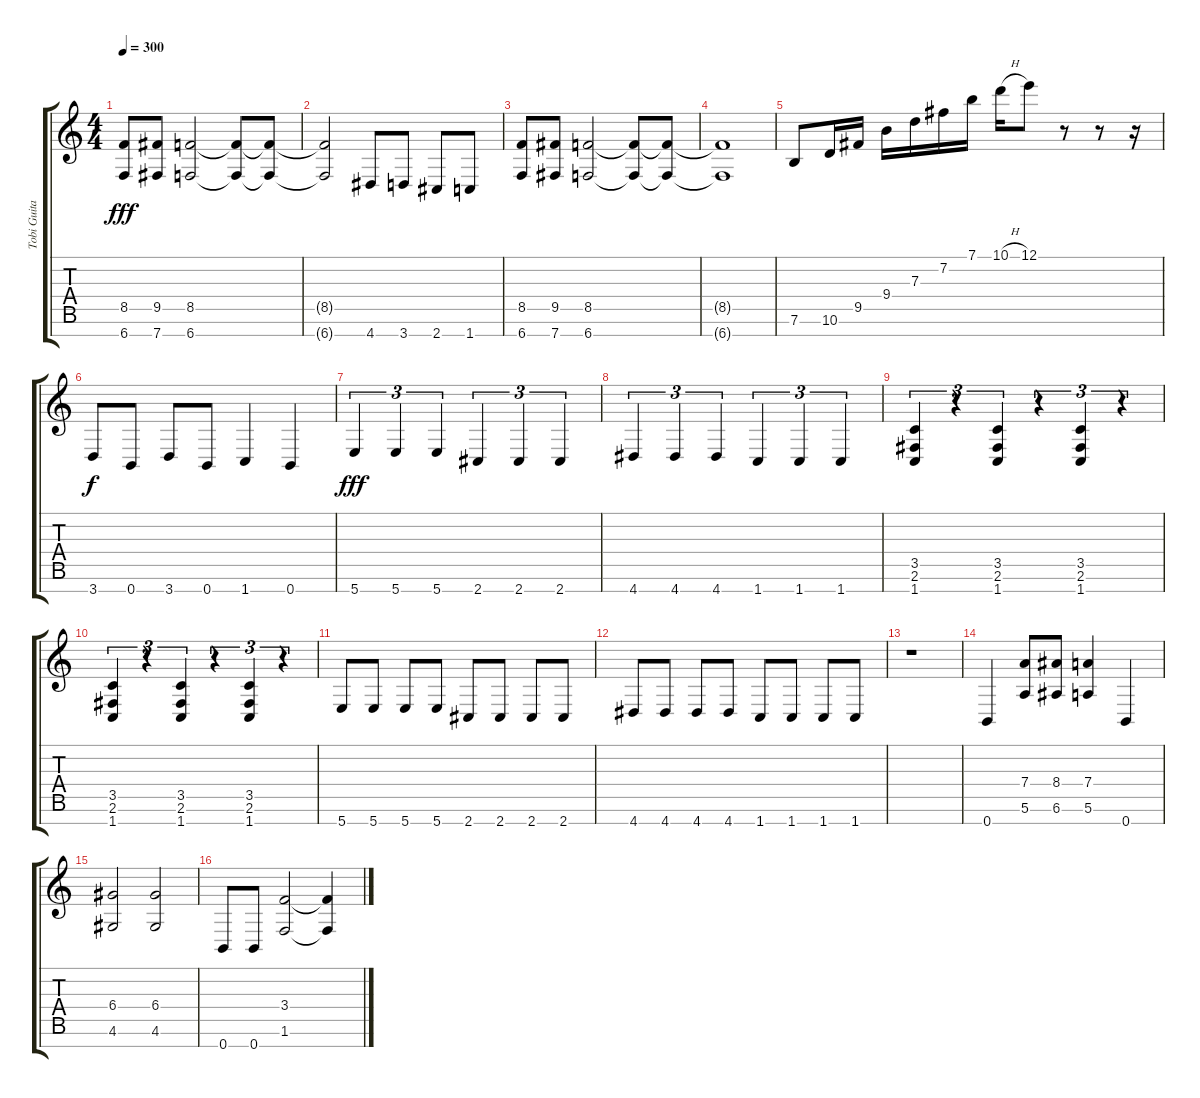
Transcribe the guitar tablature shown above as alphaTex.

\track ("Tobi Guitar (7 String)" "Tobi Guita") {instrument distortionguitar}
\staff {score tabs}
\tuning (E4 B3 G3 D3 A2 E2 B1) {hide}
\ts (4 4)
\tempo 300
\clef g2
\ks c
(8.5 6.7).8{dy fff} (9.5 7.7).8 (8.5 6.7).2 (8.5{t} 6.7{t}).8 (8.5{t} 6.7{t}).8 |
(8.5{t} 6.7{t}).2 4.7.8 3.7.8 2.7.8 1.7.8 |
(8.5 6.7).8 (9.5 7.7).8 (8.5 6.7).2 (8.5{t} 6.7{t}).8 (8.5{t} 6.7{t}).8 |
(8.5{t} 6.7{t}).1 |
7.6.8 10.6.16 9.5.16 9.4.16 7.3.16 7.2.16 7.1.16 10.1{h}.16 12.1.8 r.8 r.8 r.16 |
3.7.8{dy f} 0.7.8 3.7.8 0.7.8 1.7.4 0.7.4 |
5.7.4{tu (3 2) dy fff} 5.7.4{tu (3 2)} 5.7.4{tu (3 2)} 2.7.4{tu (3 2)} 2.7.4{tu (3 2)} 2.7.4{tu (3 2)} |
4.7.4{tu (3 2)} 4.7.4{tu (3 2)} 4.7.4{tu (3 2)} 1.7.4{tu (3 2)} 1.7.4{tu (3 2)} 1.7.4{tu (3 2)} |
(3.5 2.6 1.7).4{tu (3 2)} r.4{tu (3 2)} (3.5 2.6 1.7).4{tu (3 2)} r.4{tu (3 2)} (3.5 2.6 1.7).4{tu (3 2)} r.4{tu (3 2)} |
(3.5 2.6 1.7).4{tu (3 2)} r.4{tu (3 2)} (3.5 2.6 1.7).4{tu (3 2)} r.4{tu (3 2)} (3.5 2.6 1.7).4{tu (3 2)} r.4{tu (3 2)} |
5.7.8 5.7.8 5.7.8 5.7.8 2.7.8 2.7.8 2.7.8 2.7.8 |
4.7.8 4.7.8 4.7.8 4.7.8 1.7.8 1.7.8 1.7.8 1.7.8 |
r.1 |
0.7.4 (7.4 5.6).8 (8.4 6.6).8 (7.4 5.6).4 0.7.4 |
(6.4 4.6).2 (6.4 4.6).2 |
0.7.8 0.7.8 (3.4 1.6).2 (3.4{t} 1.6{t}).4
